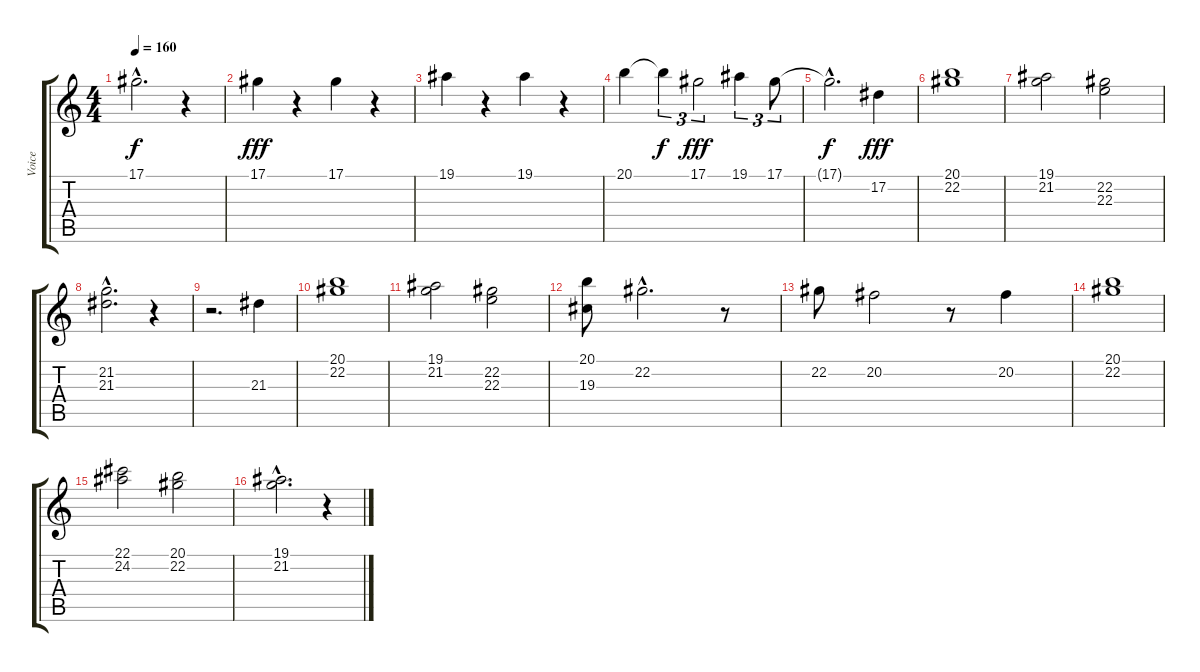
\track ("Voice" "Voice") {instrument synthvoice}
\staff {score tabs}
\tuning (Eb4 Bb3 Gb3 Db3 Ab2 Eb2) {hide}
\ts (4 4)
\tempo 160
\clef g2
\ks c
17.1{hac t}.2{d dy f} r.4 |
17.1.4{dy fff} r.4 17.1.4 r.4 |
19.1.4 r.4 19.1.4 r.4 |
20.1.4 20.1{t}.4{tu (3 2) dy f} 17.1.2{tu (3 2) dy fff} 19.1.4{tu (3 2)} 17.1.8{tu (3 2)} |
17.1{hac t}.2{d dy f} 17.2.4{dy fff} |
(20.1 22.2).1 |
(19.1 21.2).2 (22.2 22.3).2 |
(21.2{hac} 21.3{hac}).2{d} r.4 |
r.2{d} 21.3.4 |
(20.1 22.2).1 |
(19.1 21.2).2 (22.2 22.3).2 |
(20.1 19.3).8 22.2{hac}.2{d} r.8 |
22.2.8 20.2.2 r.8 20.2.4 |
(20.1 22.2).1 |
(22.1 24.2).2 (20.1 22.2).2 |
(19.1{hac} 21.2{hac}).2{d} r.4
